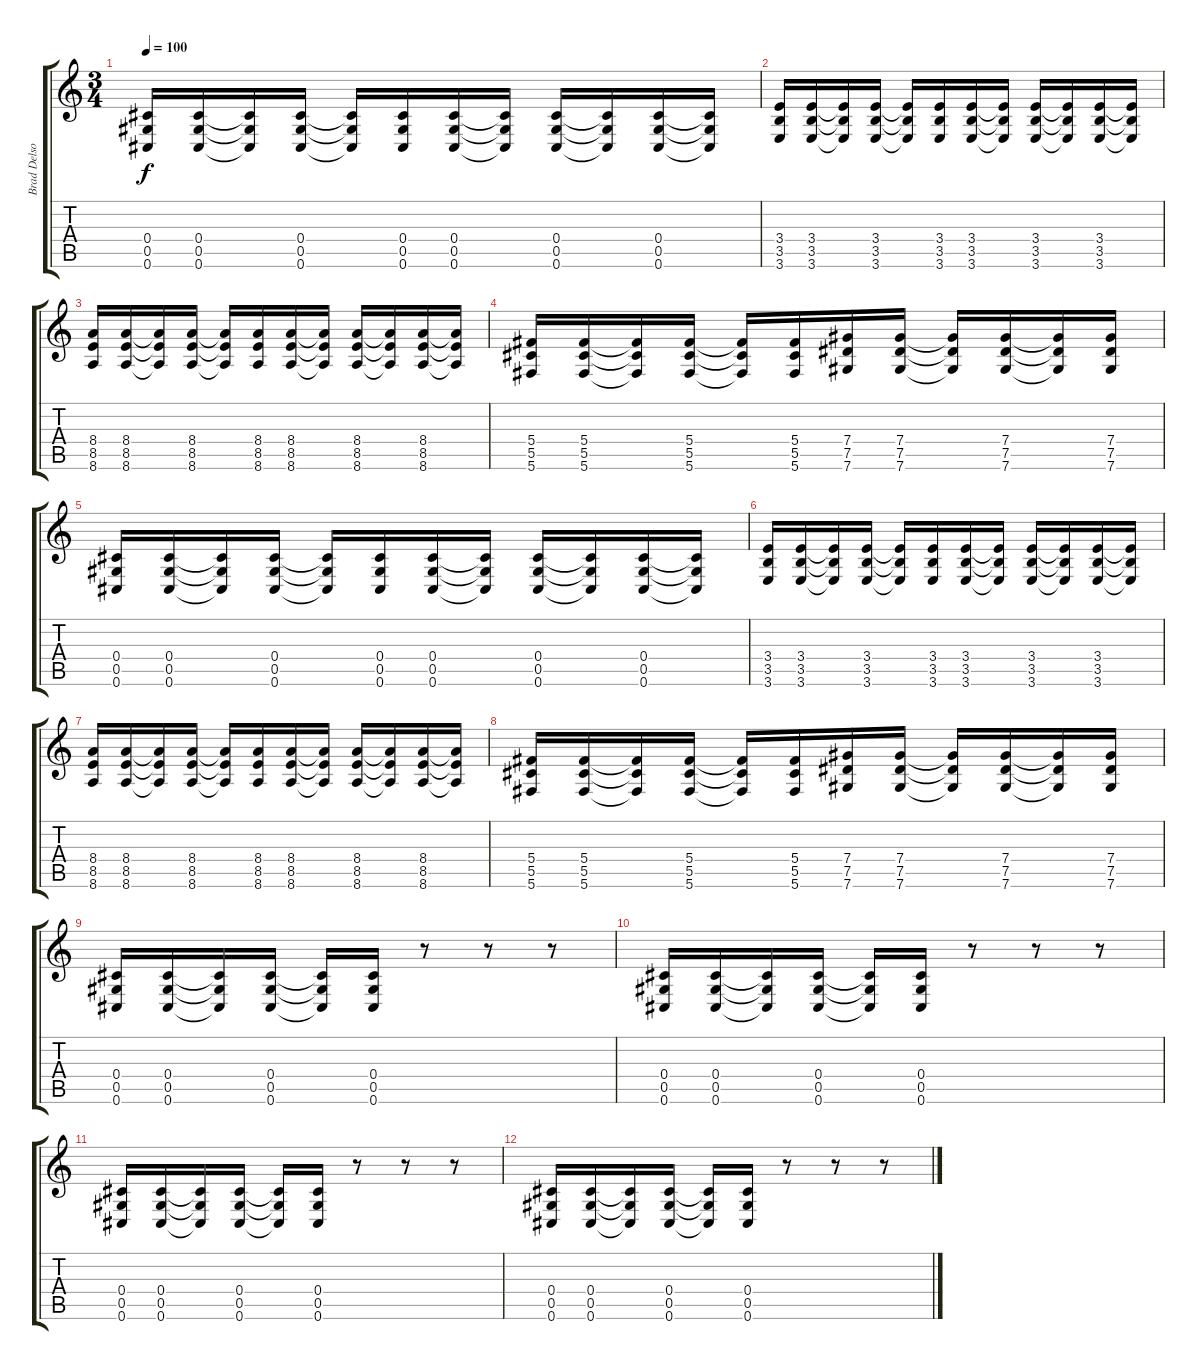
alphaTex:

\track ("Brad Delson (Main Guitar)" "Brad Delso") {instrument distortionguitar}
\staff {score tabs}
\tuning (Eb4 Bb3 Gb3 Db3 Ab2 Db2) {hide}
\ts (3 4)
\tempo 100
\clef g2
\ks c
(0.4 0.5 0.6).16{dy f} (0.4 0.5 0.6).16 (0.4{t} 0.5{t} 0.6{t}).16 (0.4 0.5 0.6).16 (0.4{t} 0.5{t} 0.6{t}).16 (0.4 0.5 0.6).16 (0.4 0.5 0.6).16 (0.4{t} 0.5{t} 0.6{t}).16 (0.4 0.5 0.6).16 (0.4{t} 0.5{t} 0.6{t}).16 (0.4 0.5 0.6).16 (0.4{t} 0.5{t} 0.6{t}).16 |
(3.4 3.5 3.6).16 (3.4 3.5 3.6).16 (3.4{t} 3.5{t} 3.6{t}).16 (3.4 3.5 3.6).16 (3.4{t} 3.5{t} 3.6{t}).16 (3.4 3.5 3.6).16 (3.4 3.5 3.6).16 (3.4{t} 3.5{t} 3.6{t}).16 (3.4 3.5 3.6).16 (3.4{t} 3.5{t} 3.6{t}).16 (3.4 3.5 3.6).16 (3.4{t} 3.5{t} 3.6{t}).16 |
(8.4 8.5 8.6).16 (8.4 8.5 8.6).16 (8.4{t} 8.5{t} 8.6{t}).16 (8.4 8.5 8.6).16 (8.4{t} 8.5{t} 8.6{t}).16 (8.4 8.5 8.6).16 (8.4 8.5 8.6).16 (8.4{t} 8.5{t} 8.6{t}).16 (8.4 8.5 8.6).16 (8.4{t} 8.5{t} 8.6{t}).16 (8.4 8.5 8.6).16 (8.4{t} 8.5{t} 8.6{t}).16 |
(5.4 5.5 5.6).16 (5.4 5.5 5.6).16 (5.4{t} 5.5{t} 5.6{t}).16 (5.4 5.5 5.6).16 (5.4{t} 5.5{t} 5.6{t}).16 (5.4 5.5 5.6).16 (7.4 7.5 7.6).16 (7.4 7.5 7.6).16 (7.4{t} 7.5{t} 7.6{t}).16 (7.4 7.5 7.6).16 (7.4{t} 7.5{t} 7.6{t}).16 (7.4 7.5 7.6).16 |
(0.4 0.5 0.6).16 (0.4 0.5 0.6).16 (0.4{t} 0.5{t} 0.6{t}).16 (0.4 0.5 0.6).16 (0.4{t} 0.5{t} 0.6{t}).16 (0.4 0.5 0.6).16 (0.4 0.5 0.6).16 (0.4{t} 0.5{t} 0.6{t}).16 (0.4 0.5 0.6).16 (0.4{t} 0.5{t} 0.6{t}).16 (0.4 0.5 0.6).16 (0.4{t} 0.5{t} 0.6{t}).16 |
(3.4 3.5 3.6).16 (3.4 3.5 3.6).16 (3.4{t} 3.5{t} 3.6{t}).16 (3.4 3.5 3.6).16 (3.4{t} 3.5{t} 3.6{t}).16 (3.4 3.5 3.6).16 (3.4 3.5 3.6).16 (3.4{t} 3.5{t} 3.6{t}).16 (3.4 3.5 3.6).16 (3.4{t} 3.5{t} 3.6{t}).16 (3.4 3.5 3.6).16 (3.4{t} 3.5{t} 3.6{t}).16 |
(8.4 8.5 8.6).16 (8.4 8.5 8.6).16 (8.4{t} 8.5{t} 8.6{t}).16 (8.4 8.5 8.6).16 (8.4{t} 8.5{t} 8.6{t}).16 (8.4 8.5 8.6).16 (8.4 8.5 8.6).16 (8.4{t} 8.5{t} 8.6{t}).16 (8.4 8.5 8.6).16 (8.4{t} 8.5{t} 8.6{t}).16 (8.4 8.5 8.6).16 (8.4{t} 8.5{t} 8.6{t}).16 |
(5.4 5.5 5.6).16 (5.4 5.5 5.6).16 (5.4{t} 5.5{t} 5.6{t}).16 (5.4 5.5 5.6).16 (5.4{t} 5.5{t} 5.6{t}).16 (5.4 5.5 5.6).16 (7.4 7.5 7.6).16 (7.4 7.5 7.6).16 (7.4{t} 7.5{t} 7.6{t}).16 (7.4 7.5 7.6).16 (7.4{t} 7.5{t} 7.6{t}).16 (7.4 7.5 7.6).16 |
(0.4 0.5 0.6).16 (0.4 0.5 0.6).16 (0.4{t} 0.5{t} 0.6{t}).16 (0.4 0.5 0.6).16 (0.4{t} 0.5{t} 0.6{t}).16 (0.4 0.5 0.6).16 r.8 r.8 r.8 |
(0.4 0.5 0.6).16 (0.4 0.5 0.6).16 (0.4{t} 0.5{t} 0.6{t}).16 (0.4 0.5 0.6).16 (0.4{t} 0.5{t} 0.6{t}).16 (0.4 0.5 0.6).16 r.8 r.8 r.8 |
(0.4 0.5 0.6).16 (0.4 0.5 0.6).16 (0.4{t} 0.5{t} 0.6{t}).16 (0.4 0.5 0.6).16 (0.4{t} 0.5{t} 0.6{t}).16 (0.4 0.5 0.6).16 r.8 r.8 r.8 |
(0.4 0.5 0.6).16 (0.4 0.5 0.6).16 (0.4{t} 0.5{t} 0.6{t}).16 (0.4 0.5 0.6).16 (0.4{t} 0.5{t} 0.6{t}).16 (0.4 0.5 0.6).16 r.8 r.8 r.8
